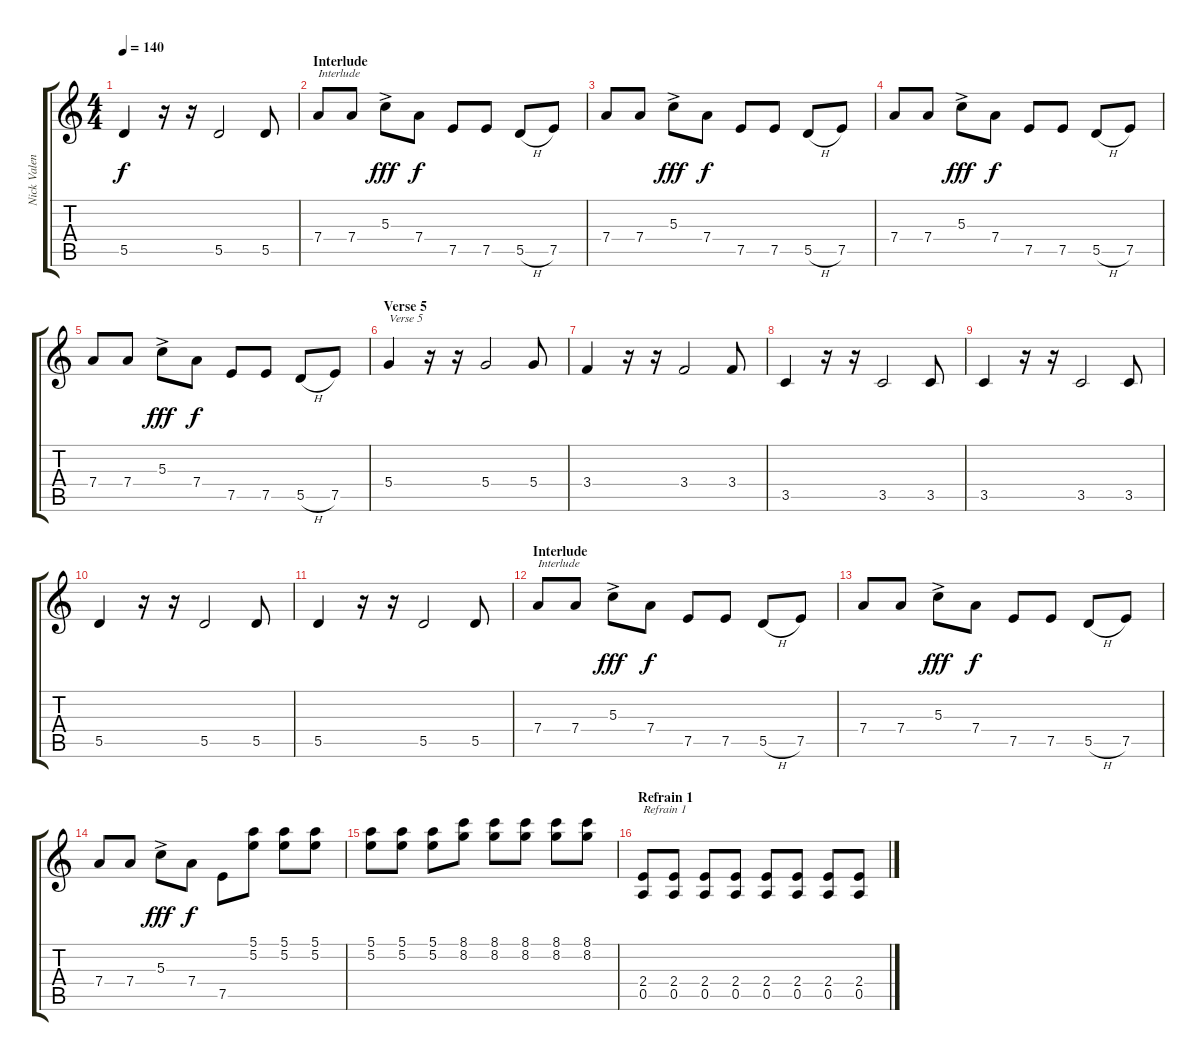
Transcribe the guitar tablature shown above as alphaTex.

\track ("Nick Valensi (right)" "Nick Valen") {instrument electricguitarclean}
\staff {score tabs}
\tuning (E4 B3 G3 D3 A2 E2) {hide}
\ts (4 4)
\tempo 140
\clef g2
\ks c
5.5.4{dy f} r.16 r.16 5.5.2 5.5.8 |
\section ("" "Interlude")
7.4.8{txt "Interlude"} 7.4.8 5.3{ac}.8{dy fff} 7.4.8{dy f} 7.5.8 7.5.8 5.5{h}.8 7.5.8 |
7.4.8 7.4.8 5.3{ac}.8{dy fff} 7.4.8{dy f} 7.5.8 7.5.8 5.5{h}.8 7.5.8 |
7.4.8 7.4.8 5.3{ac}.8{dy fff} 7.4.8{dy f} 7.5.8 7.5.8 5.5{h}.8 7.5.8 |
7.4.8 7.4.8 5.3{ac}.8{dy fff} 7.4.8{dy f} 7.5.8 7.5.8 5.5{h}.8 7.5.8 |
\section ("" "Verse 5")
5.4.4{txt "Verse 5"} r.16 r.16 5.4.2 5.4.8 |
3.4.4 r.16 r.16 3.4.2 3.4.8 |
3.5.4 r.16 r.16 3.5.2 3.5.8 |
3.5.4 r.16 r.16 3.5.2 3.5.8 |
5.5.4 r.16 r.16 5.5.2 5.5.8 |
5.5.4 r.16 r.16 5.5.2 5.5.8 |
\section ("" "Interlude")
7.4.8{txt "Interlude"} 7.4.8 5.3{ac}.8{dy fff} 7.4.8{dy f} 7.5.8 7.5.8 5.5{h}.8 7.5.8 |
7.4.8 7.4.8 5.3{ac}.8{dy fff} 7.4.8{dy f} 7.5.8 7.5.8 5.5{h}.8 7.5.8 |
7.4.8 7.4.8 5.3{ac}.8{dy fff} 7.4.8{dy f} 7.5.8 (5.1 5.2).8 (5.1 5.2).8 (5.1 5.2).8 |
(5.1 5.2).8 (5.1 5.2).8 (5.1 5.2).8 (8.1 8.2).8 (8.1 8.2).8 (8.1 8.2).8 (8.1 8.2).8 (8.1 8.2).8 |
\section ("" "Refrain 1")
(2.4 0.5).8{txt "Refrain 1"} (2.4 0.5).8 (2.4 0.5).8 (2.4 0.5).8 (2.4 0.5).8 (2.4 0.5).8 (2.4 0.5).8 (2.4 0.5).8
